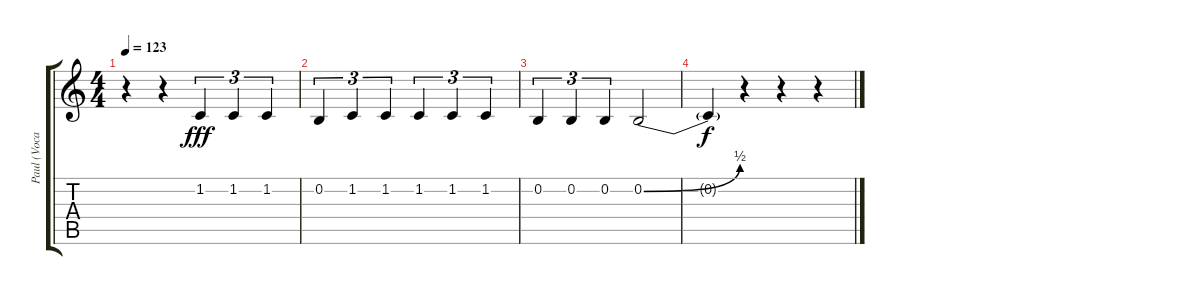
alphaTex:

\track ("Paul (Vocals)" "Paul (Voca") {instrument trombone}
\staff {score tabs}
\tuning (E4 B3 G3 D3 A2 E2) {hide}
\ts (4 4)
\tempo 123
\clef g2
\ks c
r.4{dy fff} r.4 1.2.4{tu (3 2)} 1.2.4{tu (3 2)} 1.2.4{tu (3 2)} |
0.2.4{tu (3 2)} 1.2.4{tu (3 2)} 1.2.4{tu (3 2)} 1.2.4{tu (3 2)} 1.2.4{tu (3 2)} 1.2.4{tu (3 2)} |
0.2.4{tu (3 2)} 0.2.4{tu (3 2)} 0.2.4{tu (3 2)} 0.2{be (bend 0 0 60 2)}.2 |
0.2{t}.4{dy f} r.4 r.4 r.4
